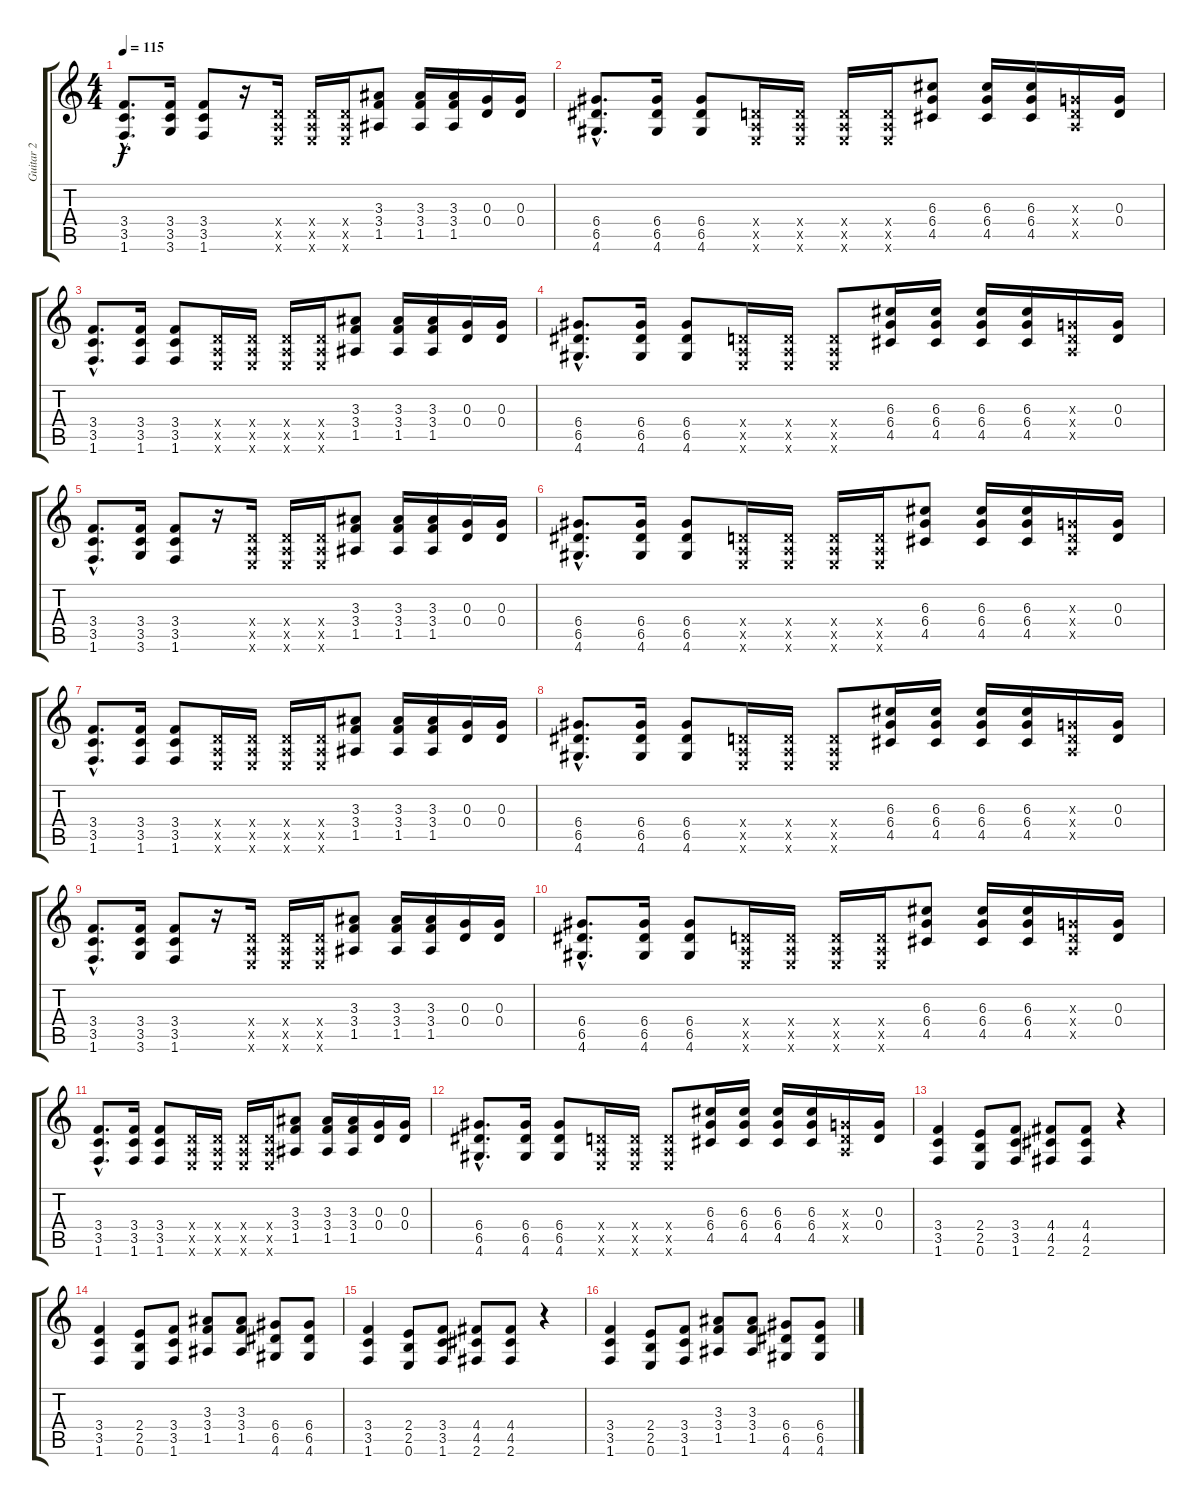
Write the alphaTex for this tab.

\track ("Guitar 2" "Guitar 2") {instrument distortionguitar}
\staff {score tabs}
\tuning (E4 B3 G3 D3 A2 E2) {hide}
\ts (4 4)
\tempo 115
\clef g2
\ks c
(3.4{hac} 3.5{hac} 1.6{hac}).8{d dy f} (3.4 3.5 3.6).16 (3.4 3.5 1.6).8 r.16 (0.4{x} 0.5{x} 0.6{x}).16 (0.4{x} 0.5{x} 0.6{x}).16 (0.4{x} 0.5{x} 0.6{x}).16 (3.3 3.4 1.5).8 (3.3 3.4 1.5).16 (3.3 3.4 1.5).16 (0.3 0.4).16 (0.3 0.4).16 |
(6.4{hac} 6.5{hac} 4.6{hac}).8{d} (6.4 6.5 4.6).16 (6.4 6.5 4.6).8 (0.4{x} 0.5{x} 0.6{x}).16 (0.4{x} 0.5{x} 0.6{x}).16 (0.4{x} 0.5{x} 0.6{x}).16 (0.4{x} 0.5{x} 0.6{x}).16 (6.3 6.4 4.5).8 (6.3 6.4 4.5).16 (6.3 6.4 4.5).16 (0.3{x} 0.4{x} 0.5{x}).16 (0.3 0.4).16 |
(3.4{hac} 3.5{hac} 1.6{hac}).8{d} (3.4 3.5 1.6).16 (3.4 3.5 1.6).8 (0.4{x} 0.5{x} 0.6{x}).16 (0.4{x} 0.5{x} 0.6{x}).16 (0.4{x} 0.5{x} 0.6{x}).16 (0.4{x} 0.5{x} 0.6{x}).16 (3.3 3.4 1.5).8 (3.3 3.4 1.5).16 (3.3 3.4 1.5).16 (0.3 0.4).16 (0.3 0.4).16 |
(6.4{hac} 6.5{hac} 4.6{hac}).8{d} (6.4 6.5 4.6).16 (6.4 6.5 4.6).8 (0.4{x} 0.5{x} 0.6{x}).16 (0.4{x} 0.5{x} 0.6{x}).16 (0.4{x} 0.5{x} 0.6{x}).8 (6.3 6.4 4.5).16 (6.3 6.4 4.5).16 (6.3 6.4 4.5).16 (6.3 6.4 4.5).16 (0.3{x} 0.4{x} 0.5{x}).16 (0.3 0.4).16 |
(3.4{hac} 3.5{hac} 1.6{hac}).8{d} (3.4 3.5 3.6).16 (3.4 3.5 1.6).8 r.16 (0.4{x} 0.5{x} 0.6{x}).16 (0.4{x} 0.5{x} 0.6{x}).16 (0.4{x} 0.5{x} 0.6{x}).16 (3.3 3.4 1.5).8 (3.3 3.4 1.5).16 (3.3 3.4 1.5).16 (0.3 0.4).16 (0.3 0.4).16 |
(6.4{hac} 6.5{hac} 4.6{hac}).8{d} (6.4 6.5 4.6).16 (6.4 6.5 4.6).8 (0.4{x} 0.5{x} 0.6{x}).16 (0.4{x} 0.5{x} 0.6{x}).16 (0.4{x} 0.5{x} 0.6{x}).16 (0.4{x} 0.5{x} 0.6{x}).16 (6.3 6.4 4.5).8 (6.3 6.4 4.5).16 (6.3 6.4 4.5).16 (0.3{x} 0.4{x} 0.5{x}).16 (0.3 0.4).16 |
(3.4{hac} 3.5{hac} 1.6{hac}).8{d} (3.4 3.5 1.6).16 (3.4 3.5 1.6).8 (0.4{x} 0.5{x} 0.6{x}).16 (0.4{x} 0.5{x} 0.6{x}).16 (0.4{x} 0.5{x} 0.6{x}).16 (0.4{x} 0.5{x} 0.6{x}).16 (3.3 3.4 1.5).8 (3.3 3.4 1.5).16 (3.3 3.4 1.5).16 (0.3 0.4).16 (0.3 0.4).16 |
(6.4{hac} 6.5{hac} 4.6{hac}).8{d} (6.4 6.5 4.6).16 (6.4 6.5 4.6).8 (0.4{x} 0.5{x} 0.6{x}).16 (0.4{x} 0.5{x} 0.6{x}).16 (0.4{x} 0.5{x} 0.6{x}).8 (6.3 6.4 4.5).16 (6.3 6.4 4.5).16 (6.3 6.4 4.5).16 (6.3 6.4 4.5).16 (0.3{x} 0.4{x} 0.5{x}).16 (0.3 0.4).16 |
(3.4{hac} 3.5{hac} 1.6{hac}).8{d} (3.4 3.5 3.6).16 (3.4 3.5 1.6).8 r.16 (0.4{x} 0.5{x} 0.6{x}).16 (0.4{x} 0.5{x} 0.6{x}).16 (0.4{x} 0.5{x} 0.6{x}).16 (3.3 3.4 1.5).8 (3.3 3.4 1.5).16 (3.3 3.4 1.5).16 (0.3 0.4).16 (0.3 0.4).16 |
(6.4{hac} 6.5{hac} 4.6{hac}).8{d} (6.4 6.5 4.6).16 (6.4 6.5 4.6).8 (0.4{x} 0.5{x} 0.6{x}).16 (0.4{x} 0.5{x} 0.6{x}).16 (0.4{x} 0.5{x} 0.6{x}).16 (0.4{x} 0.5{x} 0.6{x}).16 (6.3 6.4 4.5).8 (6.3 6.4 4.5).16 (6.3 6.4 4.5).16 (0.3{x} 0.4{x} 0.5{x}).16 (0.3 0.4).16 |
(3.4{hac} 3.5{hac} 1.6{hac}).8{d} (3.4 3.5 1.6).16 (3.4 3.5 1.6).8 (0.4{x} 0.5{x} 0.6{x}).16 (0.4{x} 0.5{x} 0.6{x}).16 (0.4{x} 0.5{x} 0.6{x}).16 (0.4{x} 0.5{x} 0.6{x}).16 (3.3 3.4 1.5).8 (3.3 3.4 1.5).16 (3.3 3.4 1.5).16 (0.3 0.4).16 (0.3 0.4).16 |
(6.4{hac} 6.5{hac} 4.6{hac}).8{d} (6.4 6.5 4.6).16 (6.4 6.5 4.6).8 (0.4{x} 0.5{x} 0.6{x}).16 (0.4{x} 0.5{x} 0.6{x}).16 (0.4{x} 0.5{x} 0.6{x}).8 (6.3 6.4 4.5).16 (6.3 6.4 4.5).16 (6.3 6.4 4.5).16 (6.3 6.4 4.5).16 (0.3{x} 0.4{x} 0.5{x}).16 (0.3 0.4).16 |
(3.4 3.5 1.6).4 (2.4 2.5 0.6).8 (3.4 3.5 1.6).8 (4.4 4.5 2.6).8 (4.4 4.5 2.6).8 r.4 |
(3.4 3.5 1.6).4 (2.4 2.5 0.6).8 (3.4 3.5 1.6).8 (3.3 3.4 1.5).8 (3.3 3.4 1.5).8 (6.4 6.5 4.6).8 (6.4 6.5 4.6).8 |
(3.4 3.5 1.6).4 (2.4 2.5 0.6).8 (3.4 3.5 1.6).8 (4.4 4.5 2.6).8 (4.4 4.5 2.6).8 r.4 |
(3.4 3.5 1.6).4 (2.4 2.5 0.6).8 (3.4 3.5 1.6).8 (3.3 3.4 1.5).8 (3.3 3.4 1.5).8 (6.4 6.5 4.6).8 (6.4 6.5 4.6).8
